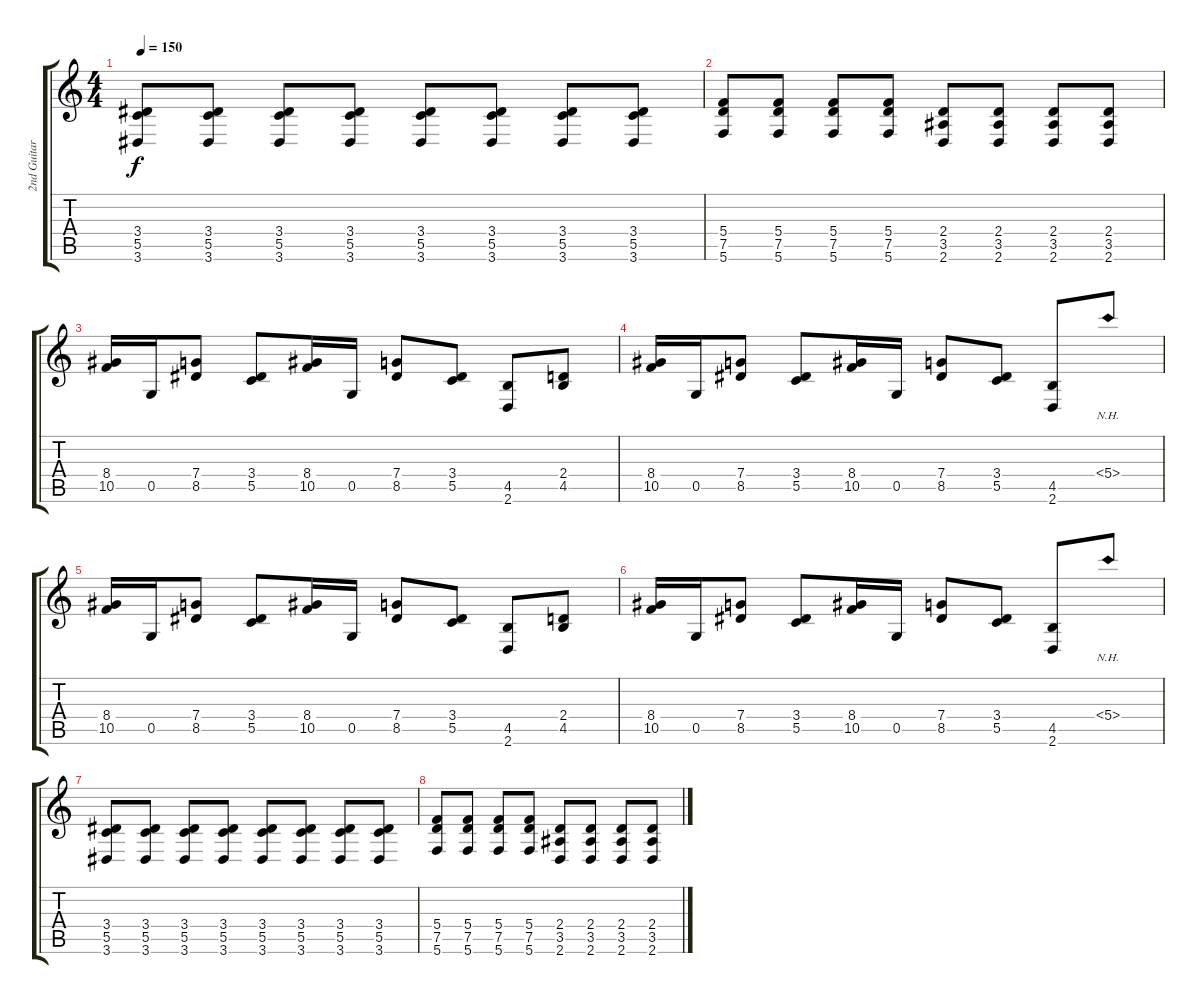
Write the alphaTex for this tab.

\track ("2nd Guitar" "2nd Guitar") {instrument distortionguitar}
\staff {score tabs}
\tuning (D4 A3 F3 C3 G2 C2) {hide}
\ts (4 4)
\tempo 150
\clef g2
\ks c
(3.4 5.5 3.6).8{dy f} (3.4 5.5 3.6).8 (3.4 5.5 3.6).8 (3.4 5.5 3.6).8 (3.4 5.5 3.6).8 (3.4 5.5 3.6).8 (3.4 5.5 3.6).8 (3.4 5.5 3.6).8 |
(5.4 7.5 5.6).8 (5.4 7.5 5.6).8 (5.4 7.5 5.6).8 (5.4 7.5 5.6).8 (2.4 3.5 2.6).8 (2.4 3.5 2.6).8 (2.4 3.5 2.6).8 (2.4 3.5 2.6).8 |
(8.4 10.5).16 0.5.16 (7.4 8.5).8 (3.4 5.5).8 (8.4 10.5).16 0.5.16 (7.4 8.5).8 (3.4 5.5).8 (4.5 2.6).8 (2.4 4.5).8 |
(8.4 10.5).16 0.5.16 (7.4 8.5).8 (3.4 5.5).8 (8.4 10.5).16 0.5.16 (7.4 8.5).8 (3.4 5.5).8 (4.5 2.6).8 5.4{nh}.8 |
(8.4 10.5).16{volume 0} 0.5.16 (7.4 8.5).8 (3.4 5.5).8 (8.4 10.5).16 0.5.16 (7.4 8.5).8 (3.4 5.5).8 (4.5 2.6).8 (2.4 4.5).8 |
(8.4 10.5).16 0.5.16 (7.4 8.5).8 (3.4 5.5).8 (8.4 10.5).16 0.5.16 (7.4 8.5).8 (3.4 5.5).8 (4.5 2.6).8 5.4{nh}.8 |
(3.4 5.5 3.6).8 (3.4 5.5 3.6).8 (3.4 5.5 3.6).8 (3.4 5.5 3.6).8 (3.4 5.5 3.6).8 (3.4 5.5 3.6).8 (3.4 5.5 3.6).8 (3.4 5.5 3.6).8 |
(5.4 7.5 5.6).8 (5.4 7.5 5.6).8 (5.4 7.5 5.6).8 (5.4 7.5 5.6).8 (2.4 3.5 2.6).8 (2.4 3.5 2.6).8 (2.4 3.5 2.6).8 (2.4 3.5 2.6).8
